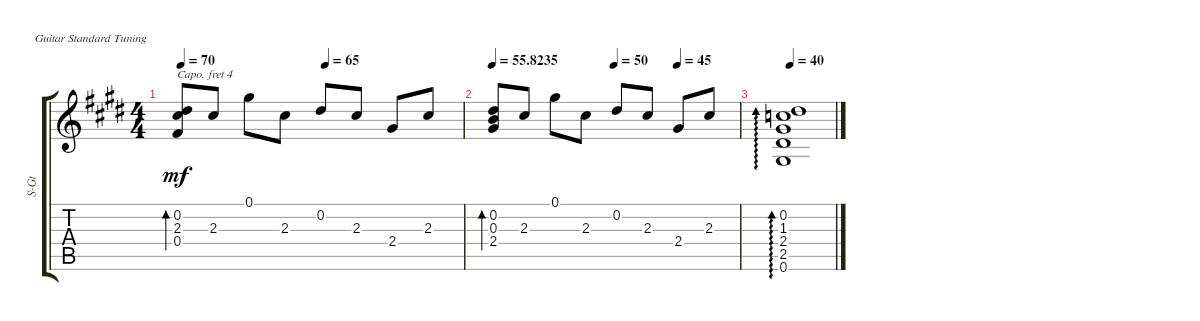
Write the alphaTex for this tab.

\bracketExtendMode groupsimilarinstruments
\track ("Guitar" "S-Gt") {instrument acousticguitarsteel}
\staff {score tabs}
\capo 4
\tuning (E4 B3 G3 D3 A2 E2)
\ts (4 4)
\tempo 70
\tempo (65 0.5125)
\clef g2
\ks e
(0.2{acc forcenatural} 2.3{acc forcenatural} 0.4{acc forcenatural}).8{bd 60 dy mf beam Up} 2.3{acc forcenatural}.8{beam Up} 0.1{acc forcenatural}.8{beam Down} 2.3{acc forcenatural}.8{beam Down} 0.2{acc forcenatural}.8{beam Up} 2.3{acc forcenatural}.8{beam Up} 2.4{acc forcenatural}.8{beam Up} 2.3{acc forcenatural}.8{beam Up} |
\tempo
55.8235
\tempo (50 0.49375)
\tempo (45 0.75)
(0.2{acc forcenatural} 0.3{acc forcenatural} 2.4{acc forcenatural}).8{bd 60 beam Up} 2.3{acc forcenatural}.8{beam Up} 0.1{acc forcenatural}.8{beam Down} 2.3{acc forcenatural}.8{beam Down} 0.2{acc forcenatural}.8{beam Up} 2.3{acc forcenatural}.8{beam Up} 2.4{acc forcenatural}.8{beam Up} 2.3{acc forcenatural}.8{beam Up} |
\tempo (40 0.00625)
\scale
0.171459 (0.2{acc forcenatural} 1.3{acc b} 2.4{acc forcenatural} 2.5{acc forcenatural} 0.6{acc forcenatural}).1{ad 0 beam Up}
